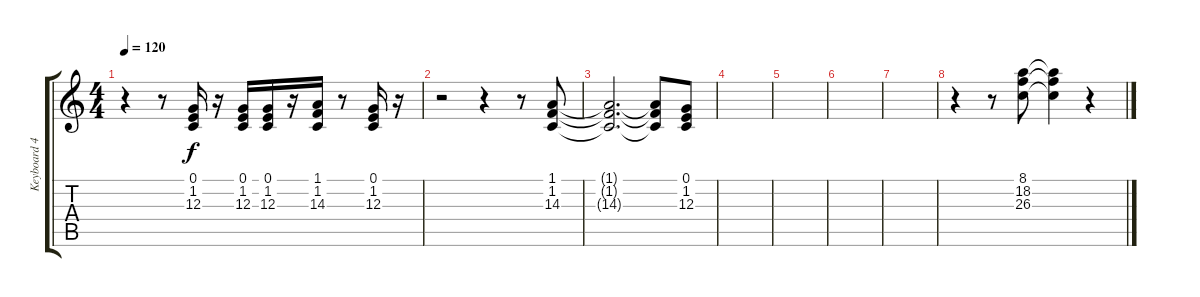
\track ("Keyboard 4_4" "Keyboard 4") {instrument synthbrass1}
\staff {score tabs}
\tuning (E4 B3 G3 D3 A2 E2) {hide}
\ts (4 4)
\tempo 120
\clef g2
\ks c
r.4{dy f} r.8 (0.1 1.2 12.3).16 r.16 (0.1 1.2 12.3).16 (0.1 1.2 12.3).16 r.16 (1.1 1.2 14.3).16 r.8 (0.1 1.2 12.3).16 r.16 |
r.2 r.4 r.8 (1.1 1.2 14.3).8 |
(1.1{t} 1.2{t} 14.3{t}).2{d} (1.1{t} 1.2{t} 14.3{t}).8 (0.1 1.2 12.3).8 |
|
|
|
|
r.4 r.8 (8.1 18.2 26.3).8 (8.1{t} 18.2{t} 26.3{t}).4 r.4
